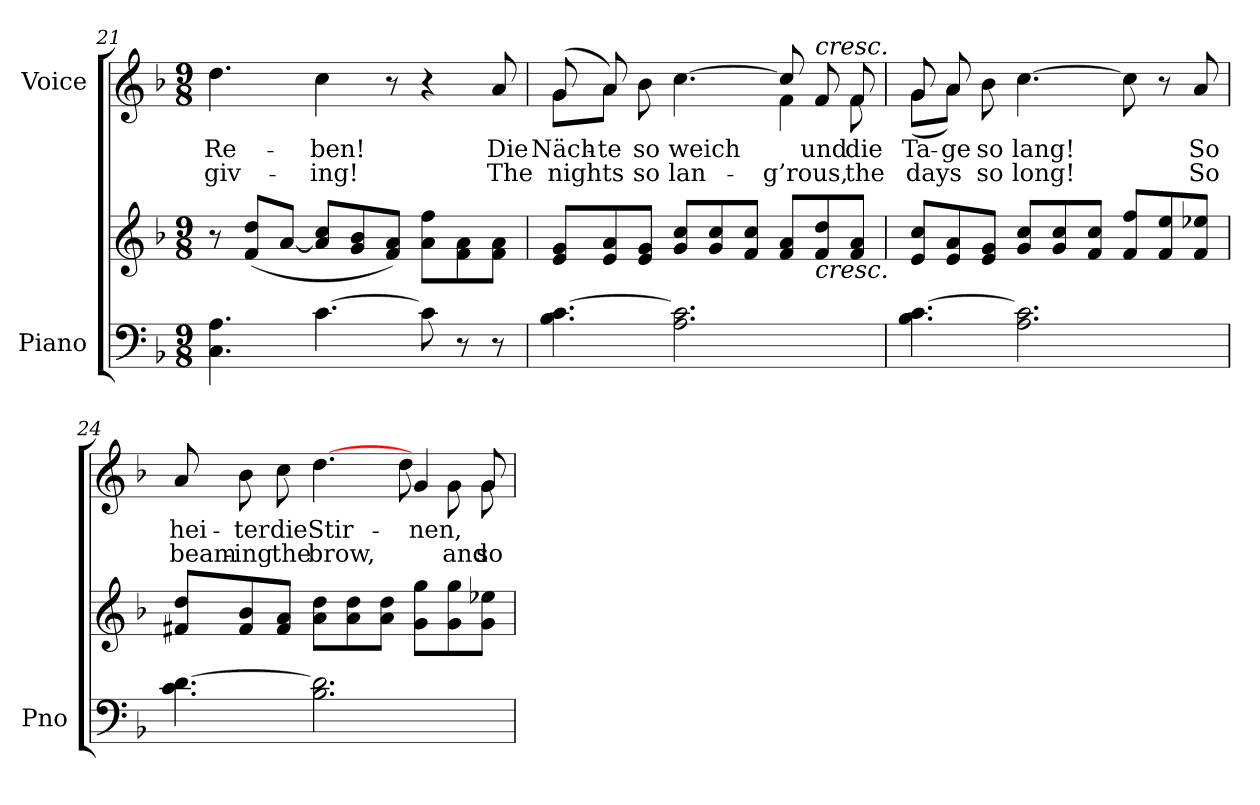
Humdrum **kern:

**kern	**kern	**kern	**text	**text
*part2	*part2	*part1	*part1	*part1
*staff3	*staff2	*staff1	*staff1	*staff1
*I"Piano	*	*I"Voice	*	*
*I'Pno	*	*	*	*
*clefF4	*clefG2	*clefG2	*	*
*k[b-]	*k[b-]	*k[b-]	*	*
*M9/8	*M9/8	*M9/8	*	*
=21	=21	=21	=21	=21
4.C\ 4.A\	8r	4.dd\	Re-	giv-
.	(8f/ 8dd/L	.	.	.
.	[8a/J	.	.	.
[4.c\	8a/] 8cc/L	4cc\	-ben!	-ing!
.	8g/ 8b-/	.	.	.
.	8f/ 8a/J)	8r	.	.
8c\]	8a\ 8ff\L	4r	.	.
8r	8f\ 8a\	.	.	.
8r	8f\ 8a\J	8a/	Die	The
=22	=22	=22	=22	=22
*	*	*^	*	*
4.B-\ [4.c\	8e/ 8g/L	(<8g/	8g\L	Näch-	nights
.	8e/ 8a/	8a/)	8a\J	-te	.
.	8e/ 8g/J	8b-\	2ryy	so	so
2.A\ 2.c\]	8g/ 8cc/L	[>4.cc\	.	weich	lan-
.	8g/ 8cc/	.	.	.	.
.	8f/ 8cc/J	.	.	.	.
.	8f/ 8a/L	8cc/]	4f!\	.	-g’rous,
!	!	!LO:TX:a:i:t=cresc.	!	!	!
!	!LO:TX:b:i:t=cresc.	!	!	!	!
.	8f/ 8dd/	8f/	.	und	.
.	8f/ 8a/J	8f/	8f\	die	the
=23	=23	=23	=23	=23	=23
4.B-\ [4.c\	8e/ 8cc/L	8g/	(8g\L	Ta-	days
.	8e/ 8a/	8a/	8a\J)	-ge	.
.	8e/ 8g/J	8b-\	2..ryy	so	so
2.A\ 2.c\]	8g/ 8cc/L	[4.cc\	.	lang!	long!
.	8g/ 8cc/	.	.	.	.
.	8f/ 8cc/J	.	.	.	.
.	8f/ 8ff/L	8cc\]	.	.	.
.	8f/ 8ee/	8r	.	.	.
.	8f/ 8ee-X/J	8a/	.	So	So
=24	=24	=24	=24	=24	=24
4.c\ [4.d\	8f#X/ 8dd/L	8a/	2.ryy	hei-	beam-
.	8f#/ 8b-/	8b-\	.	-ter	-ing
.	8f#/ 8a/J	8cc\	.	die	the
2.B-\ 2.d\]	8a\ 8dd\L	[4.dd\	.	Stir-	brow,
.	8a\ 8dd\	.	.	.	.
.	8a\ 8dd\J	.	.	.	.
.	8g\ 8gg\L	4g/	8dd\	-nen,	.
.	8g\ 8gg\	.	8g\	.	and
!	!	!LO:N:head=solid	!LO:N:head=solid	!	!
.	8g\ 8ee-X\J	8g/	8g!\	.	so
*	*	*v	*v	*	*
=	=	=	=	=
*-	*-	*-	*-	*-
